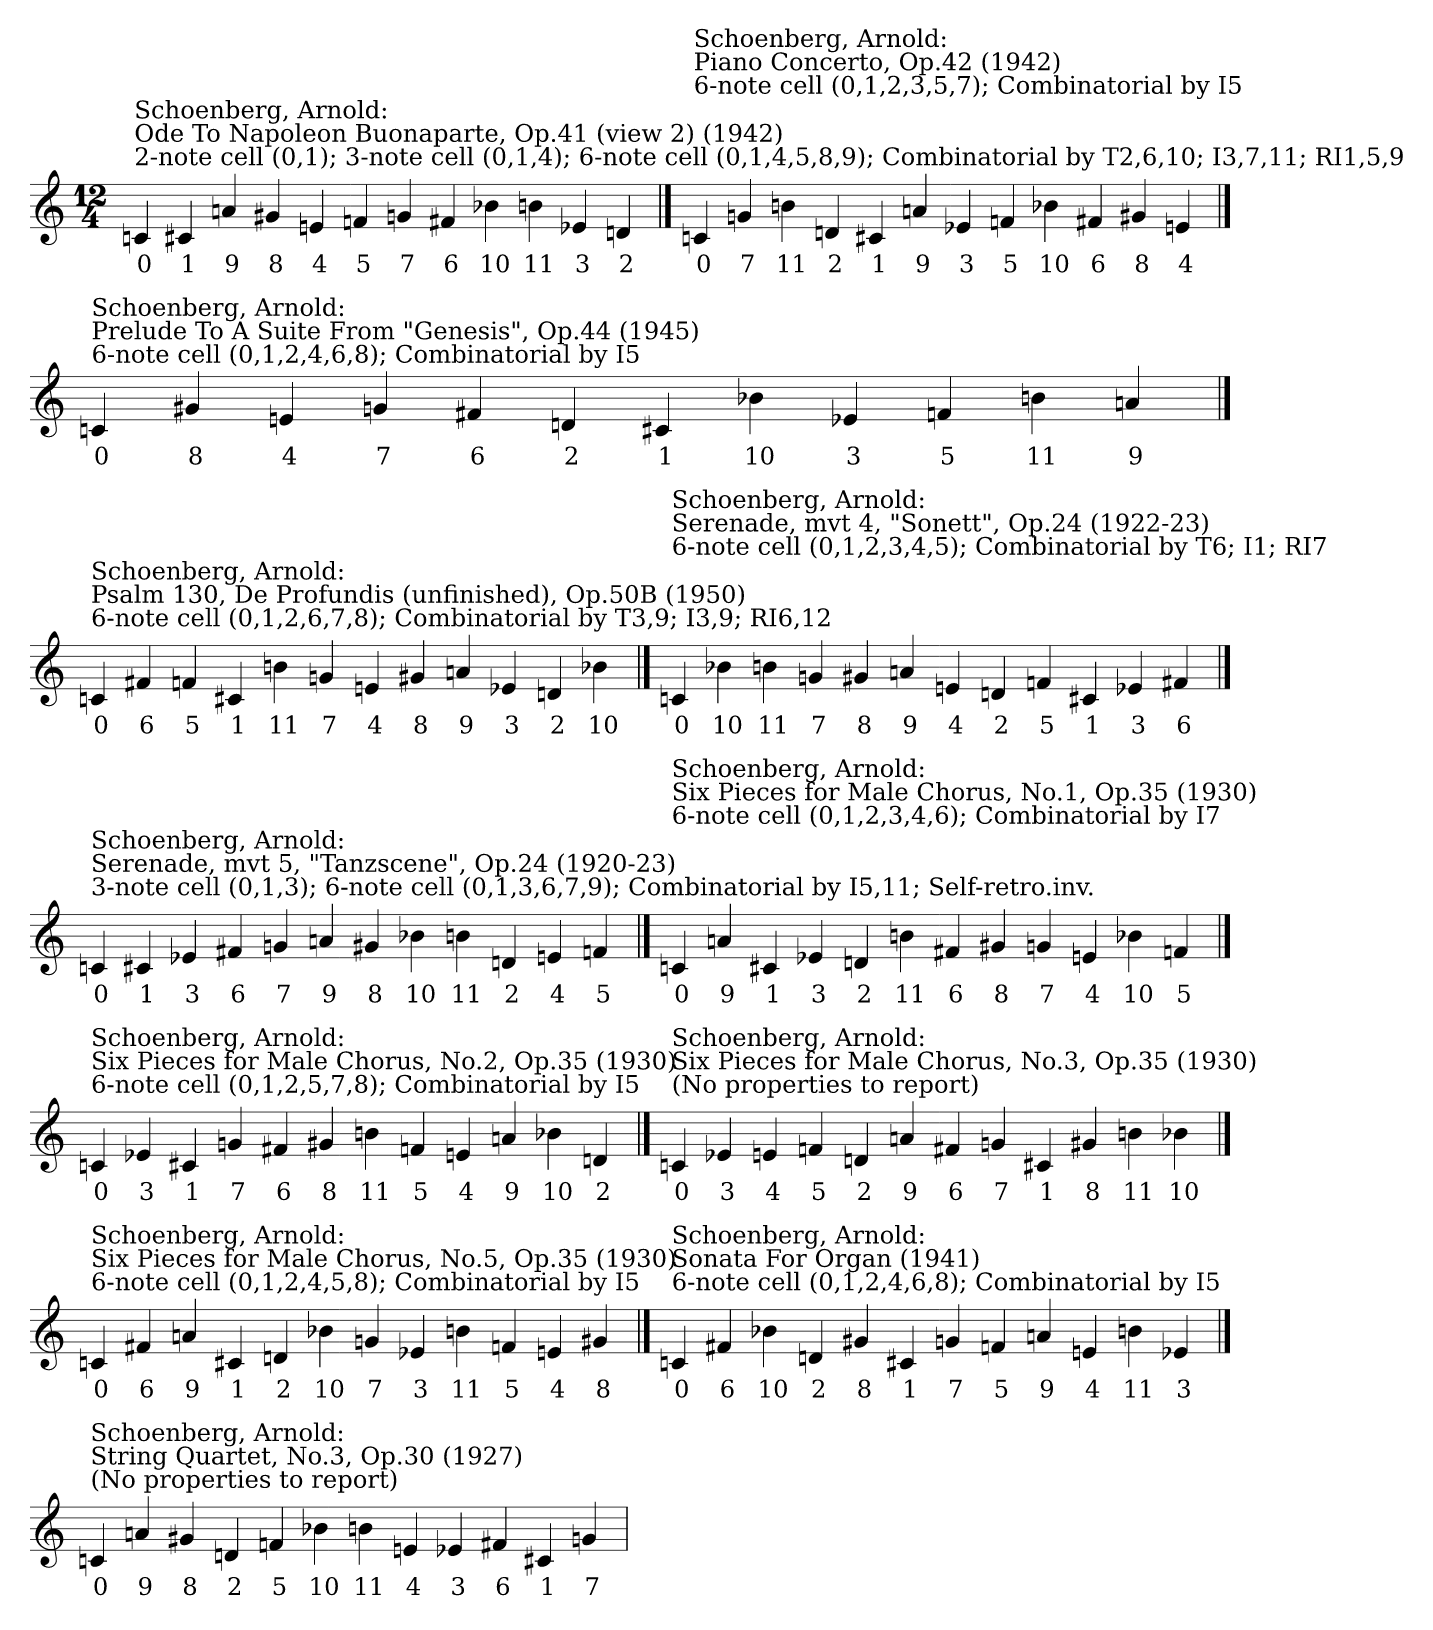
**kern	**text
*part1	*part1
*staff1	*staff1
!!LO:LB:g=z
*M12/4	*
==1093	==1093
!LO:TX:t=Schoenberg, Arnold&colon; \nOde To Napoleon Buonaparte, Op.41 (view 2) (1942)\n2-note cell (0,1); 3-note cell (0,1,4); 6-note cell (0,1,4,5,8,9); Combinatorial by T2,6,10; I3,7,11; RI1,5,9	!
4cn	0
4c#X	1
4an	9
4g#X	8
4en	4
4fn	5
4gn	7
4f#X	6
4b-X	10
4bn	11
4e-X	3
4dn	2
!!LO:LB:g=z
==1094	==1094
!LO:TX:t=Schoenberg, Arnold&colon; \nPiano Concerto, Op.42 (1942)\n6-note cell (0,1,2,3,5,7); Combinatorial by I5	!
4cn	0
4gn	7
4bn	11
4dn	2
4c#X	1
4an	9
4e-X	3
4fn	5
4b-X	10
4f#X	6
4g#X	8
4en	4
!!LO:LB:g=z
==1095	==1095
!LO:TX:t=Schoenberg, Arnold&colon; \nPrelude To A Suite From "Genesis", Op.44 (1945)\n6-note cell (0,1,2,4,6,8); Combinatorial by I5	!
4cn	0
4g#X	8
4en	4
4gn	7
4f#X	6
4dn	2
4c#X	1
4b-X	10
4e-X	3
4fn	5
4bn	11
4an	9
!!LO:LB:g=z
==1096	==1096
!LO:TX:t=Schoenberg, Arnold&colon; \nPsalm 130, De Profundis (unfinished), Op.50B (1950)\n6-note cell (0,1,2,6,7,8); Combinatorial by T3,9; I3,9; RI6,12	!
4cn	0
4f#X	6
4fn	5
4c#X	1
4bn	11
4gn	7
4en	4
4g#X	8
4an	9
4e-X	3
4dn	2
4b-X	10
!!LO:LB:g=z
==1097	==1097
!LO:TX:t=Schoenberg, Arnold&colon; \nSerenade, mvt 4, "Sonett", Op.24 (1922-23)\n6-note cell (0,1,2,3,4,5); Combinatorial by T6; I1; RI7	!
4cn	0
4b-X	10
4bn	11
4gn	7
4g#X	8
4an	9
4en	4
4dn	2
4fn	5
4c#X	1
4e-X	3
4f#X	6
!!LO:LB:g=z
==1098	==1098
!LO:TX:t=Schoenberg, Arnold&colon; \nSerenade, mvt 5, "Tanzscene", Op.24 (1920-23)\n3-note cell (0,1,3); 6-note cell (0,1,3,6,7,9); Combinatorial by I5,11; Self-retro.inv.	!
4cn	0
4c#X	1
4e-X	3
4f#X	6
4gn	7
4an	9
4g#X	8
4b-X	10
4bn	11
4dn	2
4en	4
4fn	5
!!LO:LB:g=z
==1099	==1099
!LO:TX:t=Schoenberg, Arnold&colon; \nSix Pieces for Male Chorus, No.1, Op.35 (1930)\n6-note cell (0,1,2,3,4,6); Combinatorial by I7	!
4cn	0
4an	9
4c#X	1
4e-X	3
4dn	2
4bn	11
4f#X	6
4g#X	8
4gn	7
4en	4
4b-X	10
4fn	5
!!LO:LB:g=z
==1100	==1100
!LO:TX:t=Schoenberg, Arnold&colon; \nSix Pieces for Male Chorus, No.2, Op.35 (1930)\n6-note cell (0,1,2,5,7,8); Combinatorial by I5	!
4cn	0
4e-X	3
4c#X	1
4gn	7
4f#X	6
4g#X	8
4bn	11
4fn	5
4en	4
4an	9
4b-X	10
4dn	2
!!LO:LB:g=z
==1101	==1101
!LO:TX:t=Schoenberg, Arnold&colon; \nSix Pieces for Male Chorus, No.3, Op.35 (1930)\n(No properties to report)	!
4cn	0
4e-X	3
4en	4
4fn	5
4dn	2
4an	9
4f#X	6
4gn	7
4c#X	1
4g#X	8
4bn	11
4b-X	10
!!LO:LB:g=z
==1102	==1102
!LO:TX:t=Schoenberg, Arnold&colon; \nSix Pieces for Male Chorus, No.5, Op.35 (1930)\n6-note cell (0,1,2,4,5,8); Combinatorial by I5	!
4cn	0
4f#X	6
4an	9
4c#X	1
4dn	2
4b-X	10
4gn	7
4e-X	3
4bn	11
4fn	5
4en	4
4g#X	8
!!LO:LB:g=z
==1103	==1103
!LO:TX:t=Schoenberg, Arnold&colon; \nSonata For Organ (1941)\n6-note cell (0,1,2,4,6,8); Combinatorial by I5	!
4cn	0
4f#X	6
4b-X	10
4dn	2
4g#X	8
4c#X	1
4gn	7
4fn	5
4an	9
4en	4
4bn	11
4e-X	3
!!LO:LB:g=z
==1104	==1104
!LO:TX:t=Schoenberg, Arnold&colon; \nString Quartet, No.3, Op.30 (1927)\n(No properties to report)	!
4cn	0
4an	9
4g#X	8
4dn	2
4fn	5
4b-X	10
4bn	11
4en	4
4e-X	3
4f#X	6
4c#X	1
4gn	7
=	=
*-	*-
